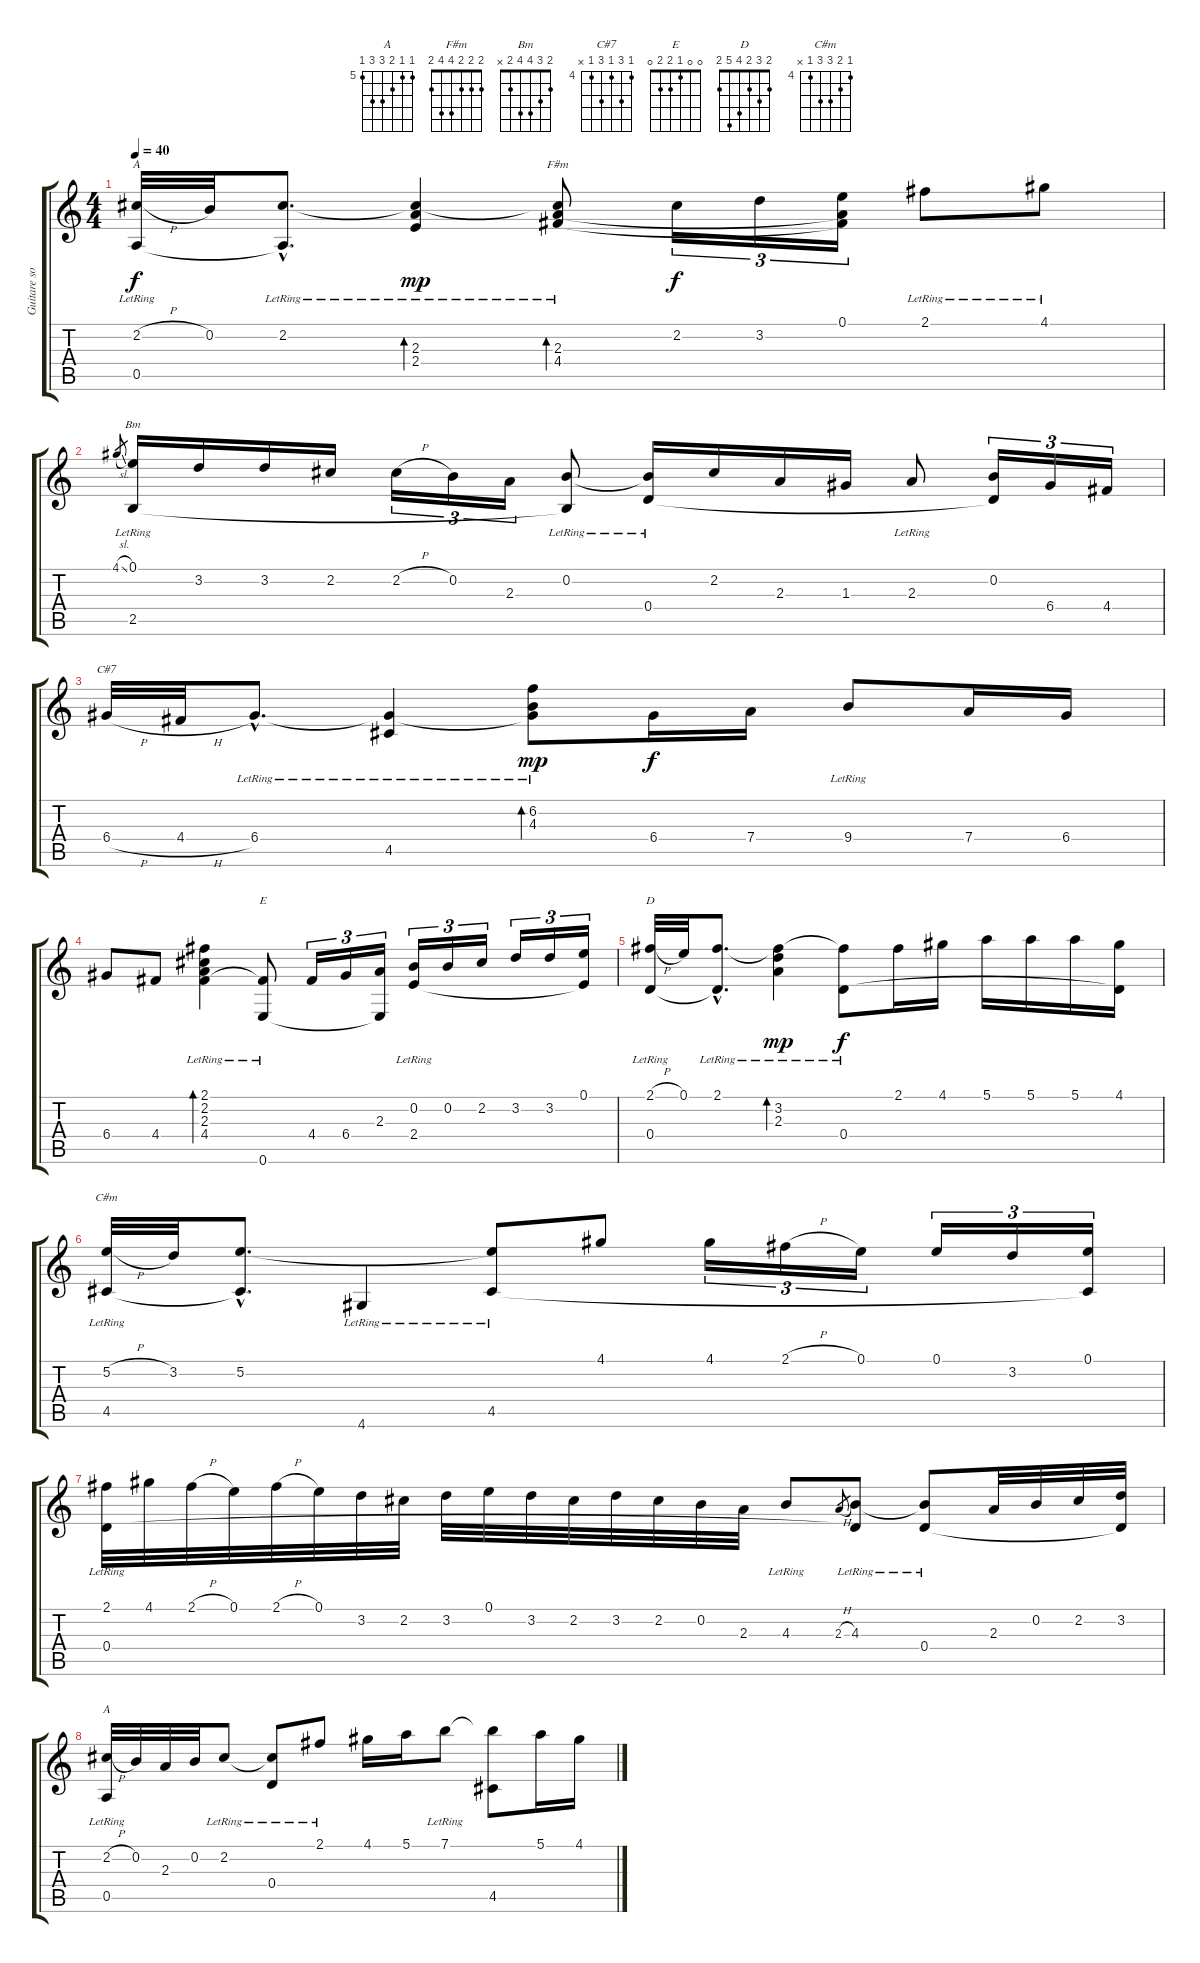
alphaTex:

\track ("Guitare soliste" "Guitare so") {instrument acousticguitarnylon}
\staff {score tabs}
\tuning (E4 B3 G3 D3 A2 E2) {hide}
\chord ("A" 0 2 2 2 0 x)
\chord ("F#m" 2 2 2 4 4 2)
\chord ("Bm" 2 3 4 4 2 x)
\chord ("C#7" 4 6 4 6 4 x) {firstfret 4}
\chord ("E" 0 0 1 2 2 0)
\chord ("D" 2 3 2 4 5 2)
\chord ("C#m" 4 5 6 6 4 x) {firstfret 4}
\chord ("A" 5 5 6 7 7 5) {firstfret 5}
\ts (4 4)
\tempo 40
\clef g2
\ks c
(2.2{h} 0.5{lr}).32{ch "A" dy f} 0.2.32 (2.2{hac lr} 0.5{hac t}).8{d} (2.2{t} 2.3{lr} 2.4{lr}).4{bd 120 dy mp} (2.2{t} 2.3{lr} 4.4{lr}).8{bd 120 ch "F#m"} 2.2.16{tu (3 2) dy f} 3.2.16{tu (3 2)} (0.1 2.3{t} 4.4{t}).16{tu (3 2)} 2.1{lr}.8 4.1{lr}.8 |
4.1{sl}.8{gr} (0.1 2.5{lr}).16{ch "Bm"} 3.2.16 3.2.16 2.2.16 2.2{h}.16{tu (3 2)} 0.2.16{tu (3 2)} 2.3.16{tu (3 2)} (0.2{lr} 2.5{t}).8 (0.2{t} 0.4{lr}).16 2.2.16 2.3.16 1.3.16 2.3{lr}.8 (0.2 0.4{t}).16{tu (3 2)} 6.4.16{tu (3 2)} 4.4.16{tu (3 2)} |
6.4{h}.32{ch "C#7"} 4.4{h}.32 6.4{hac lr}.8{d} (6.4{t} 4.5{lr}).4 (6.2{lr} 4.3{lr} 6.4{t}).8{bd 120 dy mp} 6.4.16{dy f} 7.4.16 9.4{lr}.8 7.4.16 6.4.16 |
6.4.8 4.4.8 (2.1{lr} 2.2{lr} 2.3{lr} 4.4{lr}).4{bd 120} (4.4{t} 0.6{lr}).8{ch "E"} 4.4.16{tu (3 2)} 6.4.16{tu (3 2)} (2.3 0.6{t}).16{tu (3 2)} (0.2 2.4{lr}).16{tu (3 2)} 0.2.16{tu (3 2)} 2.2.16{tu (3 2)} 3.2.16{tu (3 2)} 3.2.16{tu (3 2)} (0.1 2.4{t}).16{tu (3 2)} |
(2.1{h} 0.4{lr}).32{ch "D"} 0.1.32 (2.1{hac lr} 0.4{hac t}).8{d} (2.1{t} 3.2{lr} 2.3{lr}).4{bd 120 dy mp} (2.1{t} 0.4{lr}).8{dy f} 2.1.16 4.1.16 5.1.16 5.1.16 5.1.16 (4.1 0.4{t}).16 |
(5.2{h} 4.5{lr}).32{ch "C#m"} 3.2.32 (5.2{hac} 4.5{hac t}).8{d} 4.6{lr}.4 (5.2{t} 4.5{lr}).8 4.1.8 4.1.16{tu (3 2)} 2.1{h}.16{tu (3 2)} 0.1.16{tu (3 2)} 0.1.16{tu (3 2)} 3.2.16{tu (3 2)} (0.1 4.5{t}).16{tu (3 2)} |
(2.1 0.4{lr}).32 4.1.32 2.1{h}.32 0.1.32 2.1{h}.32 0.1.32 3.2.32 2.2.32 3.2.32 0.1.32 3.2.32 2.2.32 3.2.32 2.2.32 0.2.32 2.3.32 4.3{lr}.8 2.3{h}.8{gr} (4.3{lr} 0.4{t}).8 (4.3{t} 0.4{lr}).8 2.3.32 0.2.32 2.2.32 (3.2 0.4{t}).32 |
(2.2{h} 0.5{lr}).32{ch "A"} 0.2.32 2.3.32 0.2.32 2.2{lr}.8 (2.2{t} 0.4{lr}).8 2.1{lr}.8 4.1.16 5.1.16 7.1{lr}.8 (7.1{t} 4.5).8 5.1.16 4.1.16
